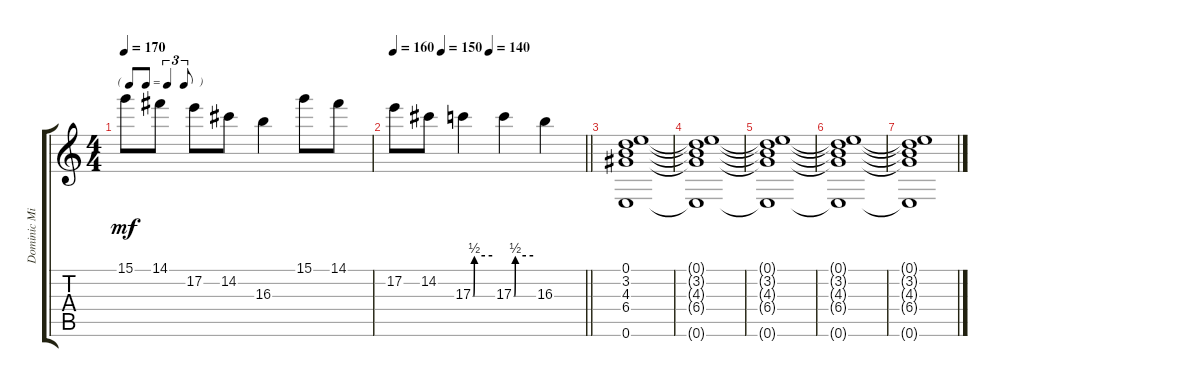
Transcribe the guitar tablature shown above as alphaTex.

\track ("Dominic Miller" "Dominic Mi") {instrument electricguitarclean}
\staff {score tabs}
\tuning (E4 B3 G3 D3 A2 E2) {hide}
\ts (4 4)
\tf triplet8th
\tempo 170
\clef g2
\ks c
15.1.8{dy mf} 14.1.8 17.2.8 14.2.8 16.3.4 15.1.8 14.1.8 |
\tempo 160
\tempo (150 0.25)
\tempo (140 0.5)
\barLineRight lightlight
17.2.8 14.2.8 17.3{be (custom 0 0 3 0 5 2 60 2)}.4 17.3{be (custom 0 0 3 0 5 2 60 2)}.4 16.3.4 |
(0.1 3.2 4.3 6.4 0.6).1 |
(0.1{t} 3.2{t} 4.3{t} 6.4{t} 0.6{t}).1 |
(0.1{t} 3.2{t} 4.3{t} 6.4{t} 0.6{t}).1 |
(0.1{t} 3.2{t} 4.3{t} 6.4{t} 0.6{t}).1 |
(0.1{t} 3.2{t} 4.3{t} 6.4{t} 0.6{t}).1
